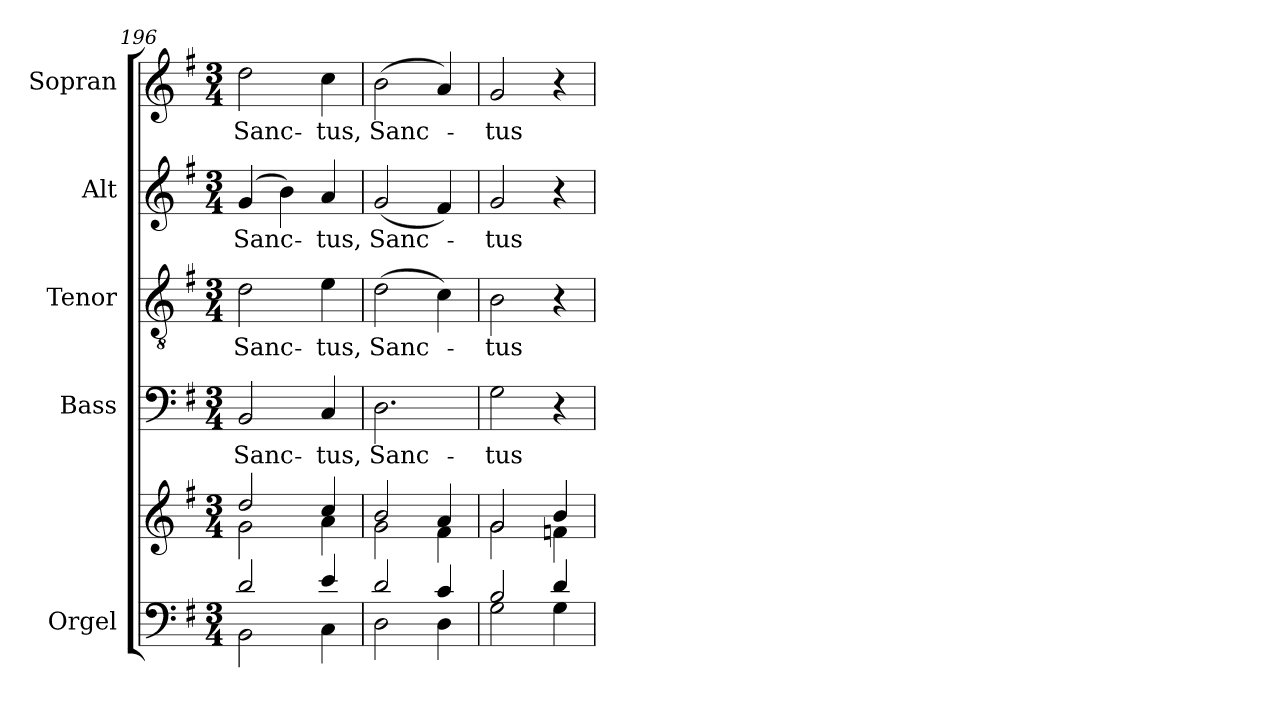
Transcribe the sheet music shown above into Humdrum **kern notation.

**kern	**kern	**kern	**text	**kern	**text	**kern	**text	**kern	**text
*part5	*part5	*part4	*part4	*part3	*part3	*part2	*part2	*part1	*part1
*staff6	*staff5	*staff4	*staff4	*staff3	*staff3	*staff2	*staff2	*staff1	*staff1
*I"Orgel	*	*I"Bass	*	*I"Tenor	*	*I"Alt	*	*I"Sopran	*
*I'Org.	*	*I'B.	*	*I'T.	*	*I'A.	*	*I'S.	*
*clefF4	*clefG2	*clefF4	*	*clefGv2	*	*clefG2	*	*clefG2	*
*k[f#]	*k[f#]	*k[f#]	*	*k[f#]	*	*k[f#]	*	*k[f#]	*
*G:	*G:	*G:	*	*G:	*	*G:	*	*G:	*
*M3/4	*M3/4	*M3/4	*	*M3/4	*	*M3/4	*	*M3/4	*
=196	=196	=196	=196	=196	=196	=196	=196	=196	=196
*^	*^	*	*	*	*	*	*	*	*
!	!	!	!	!	!LO:LY:b	!	!LO:LY:b	!	!LO:LY:b	!	!LO:LY:b
2d/	2BB\	2dd/	2g\	2BB/	Sanc-	2d\	Sanc-	(4g/	Sanc-	2dd\	Sanc-
.	.	.	.	.	.	.	.	4b\)	.	.	.
!	!	!	!	!	!LO:LY:b	!	!LO:LY:b	!	!LO:LY:b	!	!LO:LY:b
4e/	4C\	4cc/	4a\	4C/	-tus,	4e\	-tus,	4a/	-tus,	4cc\	-tus,
=197	=197	=197	=197	=197	=197	=197	=197	=197	=197	=197	=197
!	!	!	!	!	!LO:LY:b	!	!LO:LY:b	!	!LO:LY:b	!	!LO:LY:b
2d/	2D\	2b/	2g\	2.D\	Sanc-	(>2d\	Sanc-	(<2g/	Sanc-	(>2b\	Sanc-
4c/	4D\	4a/	4f#\	.	.	4c\)	.	4f#/)	.	4a/)	.
=198	=198	=198	=198	=198	=198	=198	=198	=198	=198	=198	=198
!	!	!	!	!	!LO:LY:b	!	!LO:LY:b	!	!LO:LY:b	!	!LO:LY:b
2B/	2G\	2g/	2g\	2G\	-tus	2B\	-tus	2g/	-tus	2g/	-tus
4d/	4G\	4b/	4fn\	4r	.	4r	.	4r	.	4r	.
*v	*v	*	*	*	*	*	*	*	*	*	*
*	*v	*v	*	*	*	*	*	*	*	*
=	=	=	=	=	=	=	=	=	=
*-	*-	*-	*-	*-	*-	*-	*-	*-	*-
